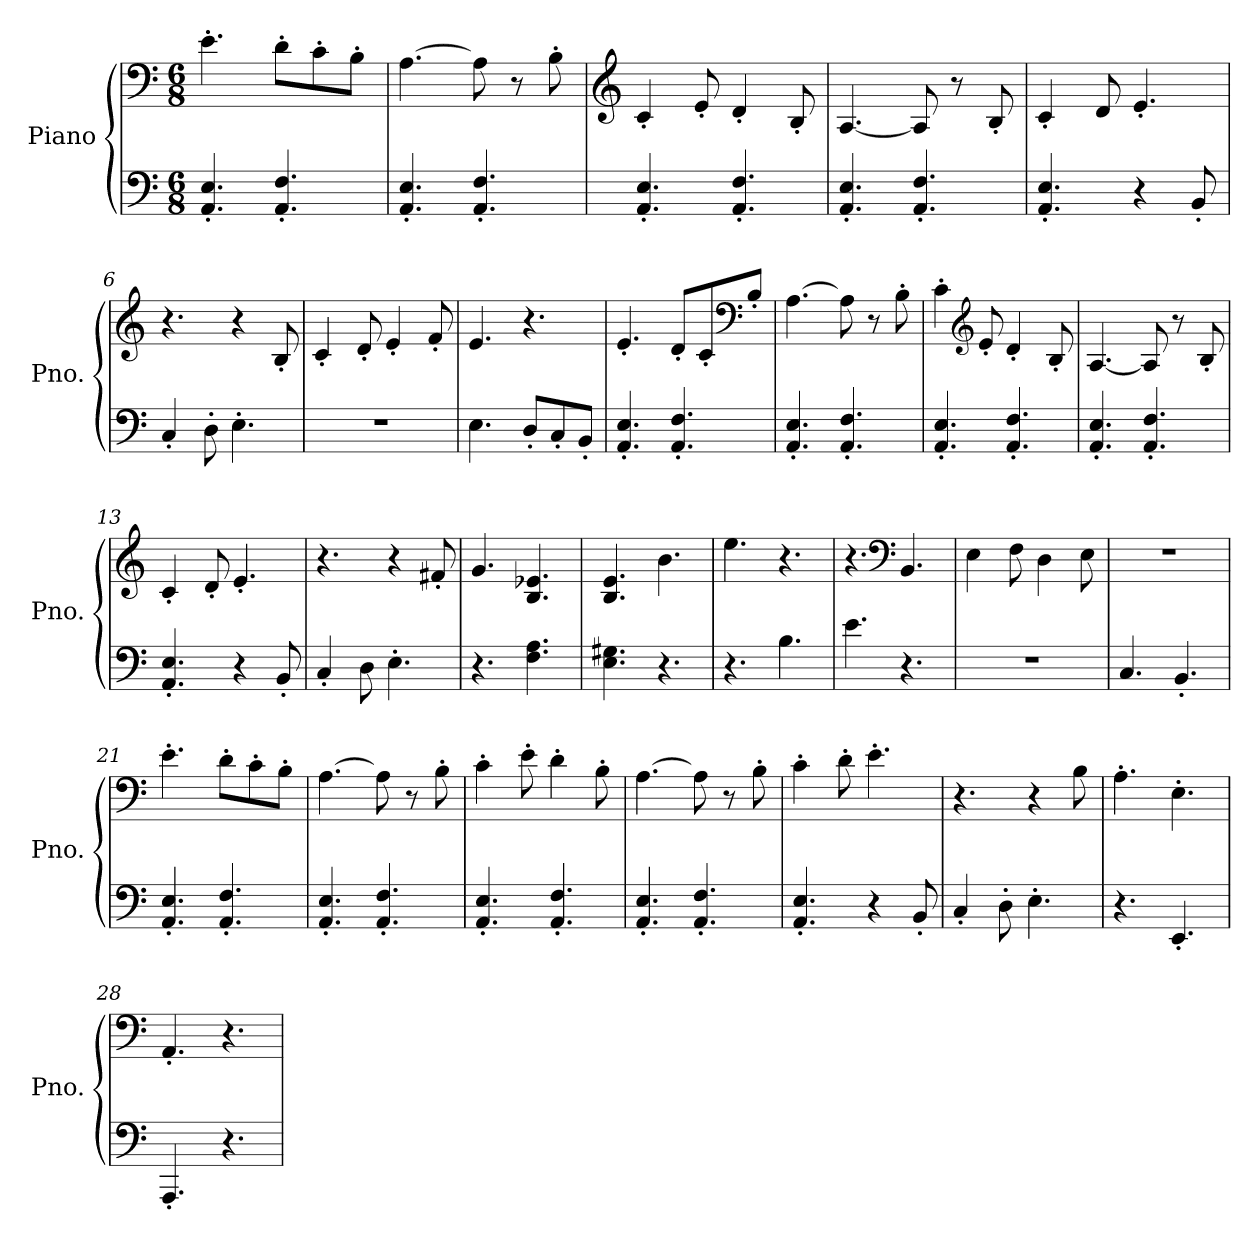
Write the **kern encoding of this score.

**kern	**kern
*part1	*part1
*staff2	*staff1
*I"Piano	*
*I'Pno.	*
*clefF4	*clefF4
*k[]	*k[]
*M6/8	*M6/8
*MM160	*MM160
=1	=1
4.AA/' 4.E/'	4.e'\
4.AA/' 4.F/'	8d'\L
.	8c'\
.	8B'\J
=2	=2
4.AA/' 4.E/'	[4.A\
4.AA/' 4.F/'	8A\]
.	8r
.	8B'\
=3	=3
*	*clefG2
4.AA/' 4.E/'	4c'/
.	8e'/
4.AA/' 4.F/'	4d'/
.	8B'/
=4	=4
4.AA/' 4.E/'	[4.A/
4.AA/' 4.F/'	8A/]
.	8r
.	8B'/
=5	=5
4.AA/' 4.E/'	4c'/
.	8d/
4r	4.e'/
8BB'/	.
=6	=6
4C'/	4.r
8D'\	.
4.E'\	4r
.	8B'/
=7	=7
2.r	4c'/
.	8d'/
.	4e'/
.	8f'/
!!LO:LB:g=z
=8	=8
4.E\	4.e/
8D'/L	4.r
8C'/	.
8BB'/J	.
=9	=9
4.AA/' 4.E/'	4.e'/
4.AA/' 4.F/'	8d'/L
.	8c'/
*	*clefF4
.	8B'/J
=10	=10
4.AA/' 4.E/'	[4.A\
4.AA/' 4.F/'	8A\]
.	8r
.	8B'\
=11	=11
4.AA/' 4.E/'	4c'\
*	*clefG2
.	8e'/
4.AA/' 4.F/'	4d'/
.	8B'/
=12	=12
4.AA/' 4.E/'	[4.A/
4.AA/' 4.F/'	8A/]
.	8r
.	8B'/
=13	=13
4.AA/' 4.E/'	4c'/
.	8d'/
4r	4.e'/
8BB'/	.
=14	=14
4C'/	4.r
8D\	.
4.E'\	4r
.	8f#X'/
!!LO:LB:g=z
=15	=15
4.r	4.g/
4.F\ 4.A\	4.B/ 4.e-X/
=16	=16
4.E\ 4.G#X\	4.B/ 4.e/
4.r	4.b\
=17	=17
4.r	4.ee\
4.B\	4.r
=18	=18
4.e\	4.r
*	*clefF4
4.r	4.BB/
=19	=19
2.r	4E\
.	8F\
.	4D\
.	8E\
=20	=20
4.C/	2.r
4.BB'/	.
=21	=21
4.AA/' 4.E/'	4.e'\
4.AA/' 4.F/'	8d'\L
.	8c'\
.	8B'\J
=22	=22
4.AA/' 4.E/'	[4.A\
4.AA/' 4.F/'	8A\]
.	8r
.	8B'\
=23	=23
4.AA/' 4.E/'	4c'\
.	8e'\
4.AA/' 4.F/'	4d'\
.	8B'\
!!LO:LB:g=z
=24	=24
4.AA/' 4.E/'	[4.A\
4.AA/' 4.F/'	8A\]
.	8r
.	8B'\
=25	=25
4.AA/' 4.E/'	4c'\
.	8d'\
4r	4.e'\
8BB'/	.
=26	=26
4C'/	4.r
8D'\	.
4.E'\	4r
.	8B\
=27	=27
4.r	4.A'\
4.EE'/	4.E'\
=28	=28
4.AAA'/	4.AA'/
4.r	4.r
=	=
*-	*-
